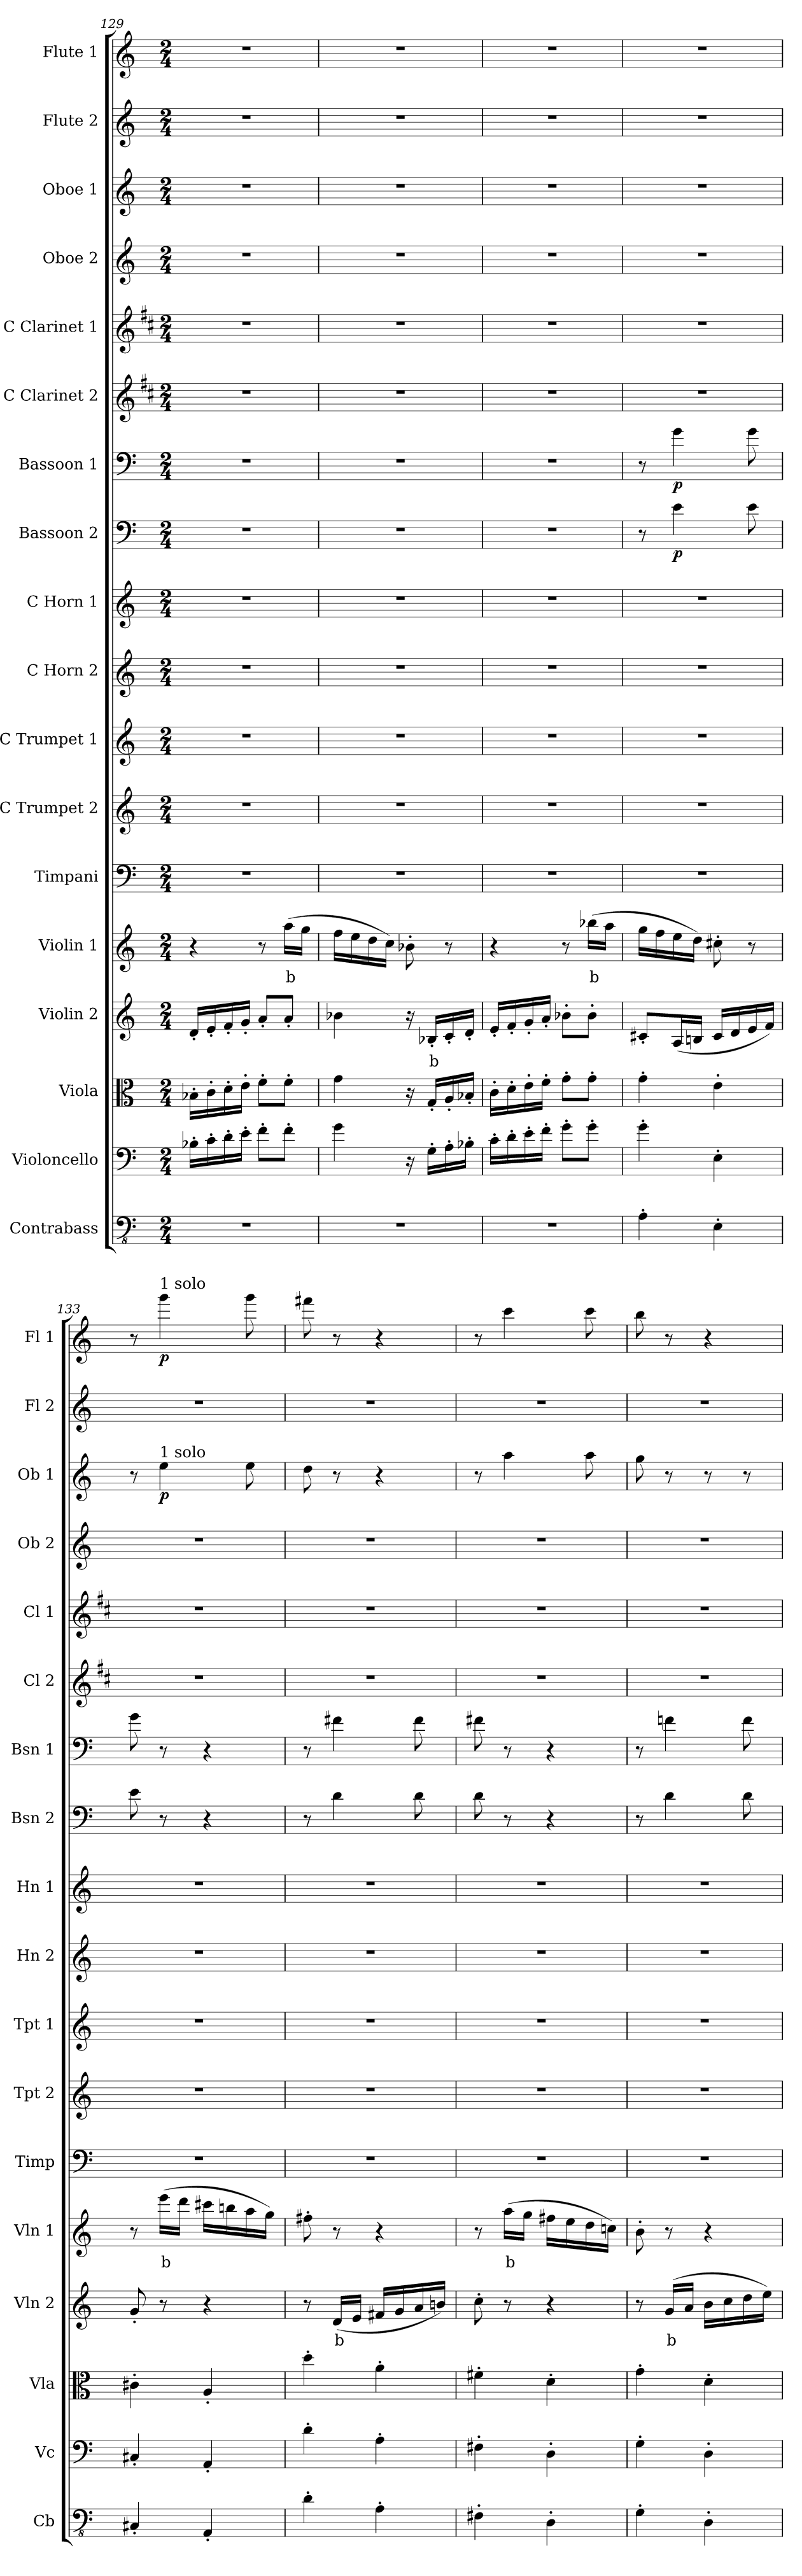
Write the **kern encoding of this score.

**kern	**kern	**kern	**kern	**text	**kern	**text	**kern	**kern	**kern	**kern	**kern	**kern	**dynam	**kern	**dynam	**kern	**kern	**kern	**kern	**dynam	**kern	**kern	**dynam
*part18	*part17	*part16	*part15	*part15	*part14	*part14	*part13	*part12	*part11	*part10	*part9	*part8	*part8	*part7	*part7	*part6	*part5	*part4	*part3	*part3	*part2	*part1	*part1
*staff18	*staff17	*staff16	*staff15	*staff15	*staff14	*staff14	*staff13	*staff12	*staff11	*staff10	*staff9	*staff8	*staff8	*staff7	*staff7	*staff6	*staff5	*staff4	*staff3	*staff3	*staff2	*staff1	*staff1
*I"Contrabass	*I"Violoncello	*I"Viola	*I"Violin 2	*	*I"Violin 1	*	*I"Timpani	*I"C Trumpet 2	*I"C Trumpet 1	*I"C Horn 2	*I"C Horn 1	*I"Bassoon 2	*	*I"Bassoon 1	*	*I"C Clarinet 2	*I"C Clarinet 1	*I"Oboe 2	*I"Oboe 1	*	*I"Flute 2	*I"Flute 1	*
*I'Cb	*I'Vc	*I'Vla	*I'Vln 2	*	*I'Vln 1	*	*I'Timp	*I'Tpt 2	*I'Tpt 1	*I'Hn 2	*I'Hn 1	*I'Bsn 2	*	*I'Bsn 1	*	*I'Cl 2	*I'Cl 1	*I'Ob 2	*I'Ob 1	*	*I'Fl 2	*I'Fl 1	*
*clefFv4	*clefF4	*clefC3	*clefG2	*	*clefG2	*	*clefF4	*clefG2	*clefG2	*clefG2	*clefG2	*clefF4	*	*clefF4	*	*clefG2	*clefG2	*clefG2	*clefG2	*	*clefG2	*clefG2	*
*	*	*	*	*	*	*	*	*	*	*ITrd7c12	*ITrd7c12	*	*	*	*	*ITrd1c2	*ITrd1c2	*	*	*	*	*	*
*k[]	*k[]	*k[]	*k[]	*	*k[]	*	*k[]	*k[]	*k[]	*k[]	*k[]	*k[]	*	*k[]	*	*k[]	*k[]	*k[]	*k[]	*	*k[]	*k[]	*
*M2/4	*M2/4	*M2/4	*M2/4	*	*M2/4	*	*M2/4	*M2/4	*M2/4	*M2/4	*M2/4	*M2/4	*	*M2/4	*	*M2/4	*M2/4	*M2/4	*M2/4	*	*M2/4	*M2/4	*
=129	=129	=129	=129	=129	=129	=129	=129	=129	=129	=129	=129	=129	=129	=129	=129	=129	=129	=129	=129	=129	=129	=129	=129
2r	16B-X'\LL	16B-X'\LL	16d'/LL	.	4r	.	2r	2r	2r	2r	2r	2r	.	2r	.	2r	2r	2r	2r	.	2r	2r	.
.	16c'\	16c'\	16e'/	.	.	.	.	.	.	.	.	.	.	.	.	.	.	.	.	.	.	.	.
.	16d'\	16d'\	16f'/	.	.	.	.	.	.	.	.	.	.	.	.	.	.	.	.	.	.	.	.
.	16e'\JJ	16e'\JJ	16g'/JJ	.	.	.	.	.	.	.	.	.	.	.	.	.	.	.	.	.	.	.	.
.	8f'\L	8f'\L	8a'/L	.	8r	.	.	.	.	.	.	.	.	.	.	.	.	.	.	.	.	.	.
!	!	!	!	!	!	!LO:LY:b:color=#FF0000	!	!	!	!	!	!	!	!	!	!	!	!	!	!	!	!	!
.	8f'\J	8f'\J	8a'/J	.	(16aa\LL	b	.	.	.	.	.	.	.	.	.	.	.	.	.	.	.	.	.
.	.	.	.	.	16gg\JJ	.	.	.	.	.	.	.	.	.	.	.	.	.	.	.	.	.	.
=130	=130	=130	=130	=130	=130	=130	=130	=130	=130	=130	=130	=130	=130	=130	=130	=130	=130	=130	=130	=130	=130	=130	=130
2r	4g\	4g\	4b-X\	.	16ff\LL	.	2r	2r	2r	2r	2r	2r	.	2r	.	2r	2r	2r	2r	.	2r	2r	.
.	.	.	.	.	16ee\	.	.	.	.	.	.	.	.	.	.	.	.	.	.	.	.	.	.
.	.	.	.	.	16dd\	.	.	.	.	.	.	.	.	.	.	.	.	.	.	.	.	.	.
.	.	.	.	.	16cc\JJ)	.	.	.	.	.	.	.	.	.	.	.	.	.	.	.	.	.	.
.	16r	16r	16r	.	8b-X'\	.	.	.	.	.	.	.	.	.	.	.	.	.	.	.	.	.	.
!	!	!	!	!LO:LY:b:color=#FF0000	!	!	!	!	!	!	!	!	!	!	!	!	!	!	!	!	!	!	!
.	16G'\LL	16G'/LL	16B-X'/LL	b	.	.	.	.	.	.	.	.	.	.	.	.	.	.	.	.	.	.	.
.	16A'\	16A'/	16c'/	.	8r	.	.	.	.	.	.	.	.	.	.	.	.	.	.	.	.	.	.
.	16B-X'\JJ	16B-X'/JJ	16d'/JJ	.	.	.	.	.	.	.	.	.	.	.	.	.	.	.	.	.	.	.	.
=131	=131	=131	=131	=131	=131	=131	=131	=131	=131	=131	=131	=131	=131	=131	=131	=131	=131	=131	=131	=131	=131	=131	=131
2r	16c'\LL	16c'\LL	16e'/LL	.	4r	.	2r	2r	2r	2r	2r	2r	.	2r	.	2r	2r	2r	2r	.	2r	2r	.
.	16d'\	16d'\	16f'/	.	.	.	.	.	.	.	.	.	.	.	.	.	.	.	.	.	.	.	.
.	16e'\	16e'\	16g'/	.	.	.	.	.	.	.	.	.	.	.	.	.	.	.	.	.	.	.	.
.	16f'\JJ	16f'\JJ	16a'/JJ	.	.	.	.	.	.	.	.	.	.	.	.	.	.	.	.	.	.	.	.
.	8g'\L	8g'\L	8b-X'\L	.	8r	.	.	.	.	.	.	.	.	.	.	.	.	.	.	.	.	.	.
!	!	!	!	!	!	!LO:LY:b:color=#FF0000	!	!	!	!	!	!	!	!	!	!	!	!	!	!	!	!	!
.	8g'\J	8g'\J	8b-'\J	.	(16bb-X\LL	b	.	.	.	.	.	.	.	.	.	.	.	.	.	.	.	.	.
.	.	.	.	.	16aa\JJ	.	.	.	.	.	.	.	.	.	.	.	.	.	.	.	.	.	.
=132	=132	=132	=132	=132	=132	=132	=132	=132	=132	=132	=132	=132	=132	=132	=132	=132	=132	=132	=132	=132	=132	=132	=132
4AA'\	4g'\	4g'\	8c#X'/L	.	16gg\LL	.	2r	2r	2r	2r	2r	8r	.	8r	.	2r	2r	2r	2r	.	2r	2r	.
.	.	.	.	.	16ff\	.	.	.	.	.	.	.	.	.	.	.	.	.	.	.	.	.	.
!	!	!	!	!	!	!	!	!	!	!	!	!	!LO:DY:b	!	!LO:DY:b	!	!	!	!	!	!	!	!
.	.	.	(16A/L	.	16ee\	.	.	.	.	.	.	4e\	p	4g\	p	.	.	.	.	.	.	.	.
.	.	.	16Bn/JJ	.	16dd\JJ)	.	.	.	.	.	.	.	.	.	.	.	.	.	.	.	.	.	.
4EE'\	4E'\	4e'\	16c#/LL	.	8cc#X'\	.	.	.	.	.	.	.	.	.	.	.	.	.	.	.	.	.	.
.	.	.	16d/	.	.	.	.	.	.	.	.	.	.	.	.	.	.	.	.	.	.	.	.
.	.	.	16e/	.	8r	.	.	.	.	.	.	8e\	.	8g\	.	.	.	.	.	.	.	.	.
.	.	.	16f/JJ)	.	.	.	.	.	.	.	.	.	.	.	.	.	.	.	.	.	.	.	.
=133	=133	=133	=133	=133	=133	=133	=133	=133	=133	=133	=133	=133	=133	=133	=133	=133	=133	=133	=133	=133	=133	=133	=133
4CC#X'/	4C#X'/	4c#X'\	8g'/	.	8r	.	2r	2r	2r	2r	2r	8e\	.	8g\	.	2r	2r	2r	8r	.	2r	8r	.
!	!	!	!	!	!	!	!	!	!	!	!	!	!	!	!	!	!	!	!	!	!	!LO:TX:a:t=1 solo	!
!	!	!	!	!	!	!	!	!	!	!	!	!	!	!	!	!	!	!	!LO:TX:a:t=1 solo	!	!	!	!
!	!	!	!	!	!	!LO:LY:b:color=#FF0000	!	!	!	!	!	!	!	!	!	!	!	!	!	!LO:DY:b	!	!	!LO:DY:b
.	.	.	8r	.	(16eee\LL	b	.	.	.	.	.	8r	.	8r	.	.	.	.	4ee\	p	.	4ggg\	p
.	.	.	.	.	16ddd\JJ	.	.	.	.	.	.	.	.	.	.	.	.	.	.	.	.	.	.
4AAA'/	4AA'/	4A'/	4r	.	16ccc#X\LL	.	.	.	.	.	.	4r	.	4r	.	.	.	.	.	.	.	.	.
.	.	.	.	.	16bbn\	.	.	.	.	.	.	.	.	.	.	.	.	.	.	.	.	.	.
.	.	.	.	.	16aa\	.	.	.	.	.	.	.	.	.	.	.	.	.	8ee\	.	.	8ggg\	.
.	.	.	.	.	16gg\JJ)	.	.	.	.	.	.	.	.	.	.	.	.	.	.	.	.	.	.
=134	=134	=134	=134	=134	=134	=134	=134	=134	=134	=134	=134	=134	=134	=134	=134	=134	=134	=134	=134	=134	=134	=134	=134
4D'\	4d'\	4dd'\	8r	.	8ff#X'\	.	2r	2r	2r	2r	2r	8r	.	8r	.	2r	2r	2r	8dd\	.	2r	8fff#X\	.
!	!	!	!	!LO:LY:b:color=#FF0000	!	!	!	!	!	!	!	!	!	!	!	!	!	!	!	!	!	!	!
.	.	.	(16d/LL	b	8r	.	.	.	.	.	.	4d\	.	4f#X\	.	.	.	.	8r	.	.	8r	.
.	.	.	16e/JJ	.	.	.	.	.	.	.	.	.	.	.	.	.	.	.	.	.	.	.	.
4AA'\	4A'\	4a'\	16f#X/LL	.	4r	.	.	.	.	.	.	.	.	.	.	.	.	.	4r	.	.	4r	.
.	.	.	16g/	.	.	.	.	.	.	.	.	.	.	.	.	.	.	.	.	.	.	.	.
.	.	.	16a/	.	.	.	.	.	.	.	.	8d\	.	8f#\	.	.	.	.	.	.	.	.	.
.	.	.	16bn/JJ)	.	.	.	.	.	.	.	.	.	.	.	.	.	.	.	.	.	.	.	.
!!LO:PB:g=z
=135	=135	=135	=135	=135	=135	=135	=135	=135	=135	=135	=135	=135	=135	=135	=135	=135	=135	=135	=135	=135	=135	=135	=135
4FF#X'\	4F#X'\	4f#X'\	8cc'\	.	8r	.	2r	2r	2r	2r	2r	8d\	.	8f#X\	.	2r	2r	2r	8r	.	2r	8r	.
!	!	!	!	!	!	!LO:LY:b:color=#FF0000	!	!	!	!	!	!	!	!	!	!	!	!	!	!	!	!	!
.	.	.	8r	.	(16aa\LL	b	.	.	.	.	.	8r	.	8r	.	.	.	.	4aa\	.	.	4ccc\	.
.	.	.	.	.	16gg\JJ	.	.	.	.	.	.	.	.	.	.	.	.	.	.	.	.	.	.
4DD'\	4D'\	4d'\	4r	.	16ff#X\LL	.	.	.	.	.	.	4r	.	4r	.	.	.	.	.	.	.	.	.
.	.	.	.	.	16ee\	.	.	.	.	.	.	.	.	.	.	.	.	.	.	.	.	.	.
.	.	.	.	.	16dd\	.	.	.	.	.	.	.	.	.	.	.	.	.	8aa\	.	.	8ccc\	.
.	.	.	.	.	16ccn\JJ)	.	.	.	.	.	.	.	.	.	.	.	.	.	.	.	.	.	.
=136	=136	=136	=136	=136	=136	=136	=136	=136	=136	=136	=136	=136	=136	=136	=136	=136	=136	=136	=136	=136	=136	=136	=136
4GG'\	4G'\	4g'\	8r	.	8b'\	.	2r	2r	2r	2r	2r	8r	.	8r	.	2r	2r	2r	8gg\	.	2r	8bb\	.
!	!	!	!	!LO:LY:b:color=#FF0000	!	!	!	!	!	!	!	!	!	!	!	!	!	!	!	!	!	!	!
.	.	.	(16g/LL	b	8r	.	.	.	.	.	.	4d\	.	4fn\	.	.	.	.	8r	.	.	8r	.
.	.	.	16a/JJ	.	.	.	.	.	.	.	.	.	.	.	.	.	.	.	.	.	.	.	.
4DD'\	4D'\	4d'\	16b\LL	.	4r	.	.	.	.	.	.	.	.	.	.	.	.	.	8r	.	.	4r	.
.	.	.	16cc\	.	.	.	.	.	.	.	.	.	.	.	.	.	.	.	.	.	.	.	.
.	.	.	16dd\	.	.	.	.	.	.	.	.	8d\	.	8f\	.	.	.	.	8r	.	.	.	.
.	.	.	16ee\JJ)	.	.	.	.	.	.	.	.	.	.	.	.	.	.	.	.	.	.	.	.
=	=	=	=	=	=	=	=	=	=	=	=	=	=	=	=	=	=	=	=	=	=	=	=
*-	*-	*-	*-	*-	*-	*-	*-	*-	*-	*-	*-	*-	*-	*-	*-	*-	*-	*-	*-	*-	*-	*-	*-
